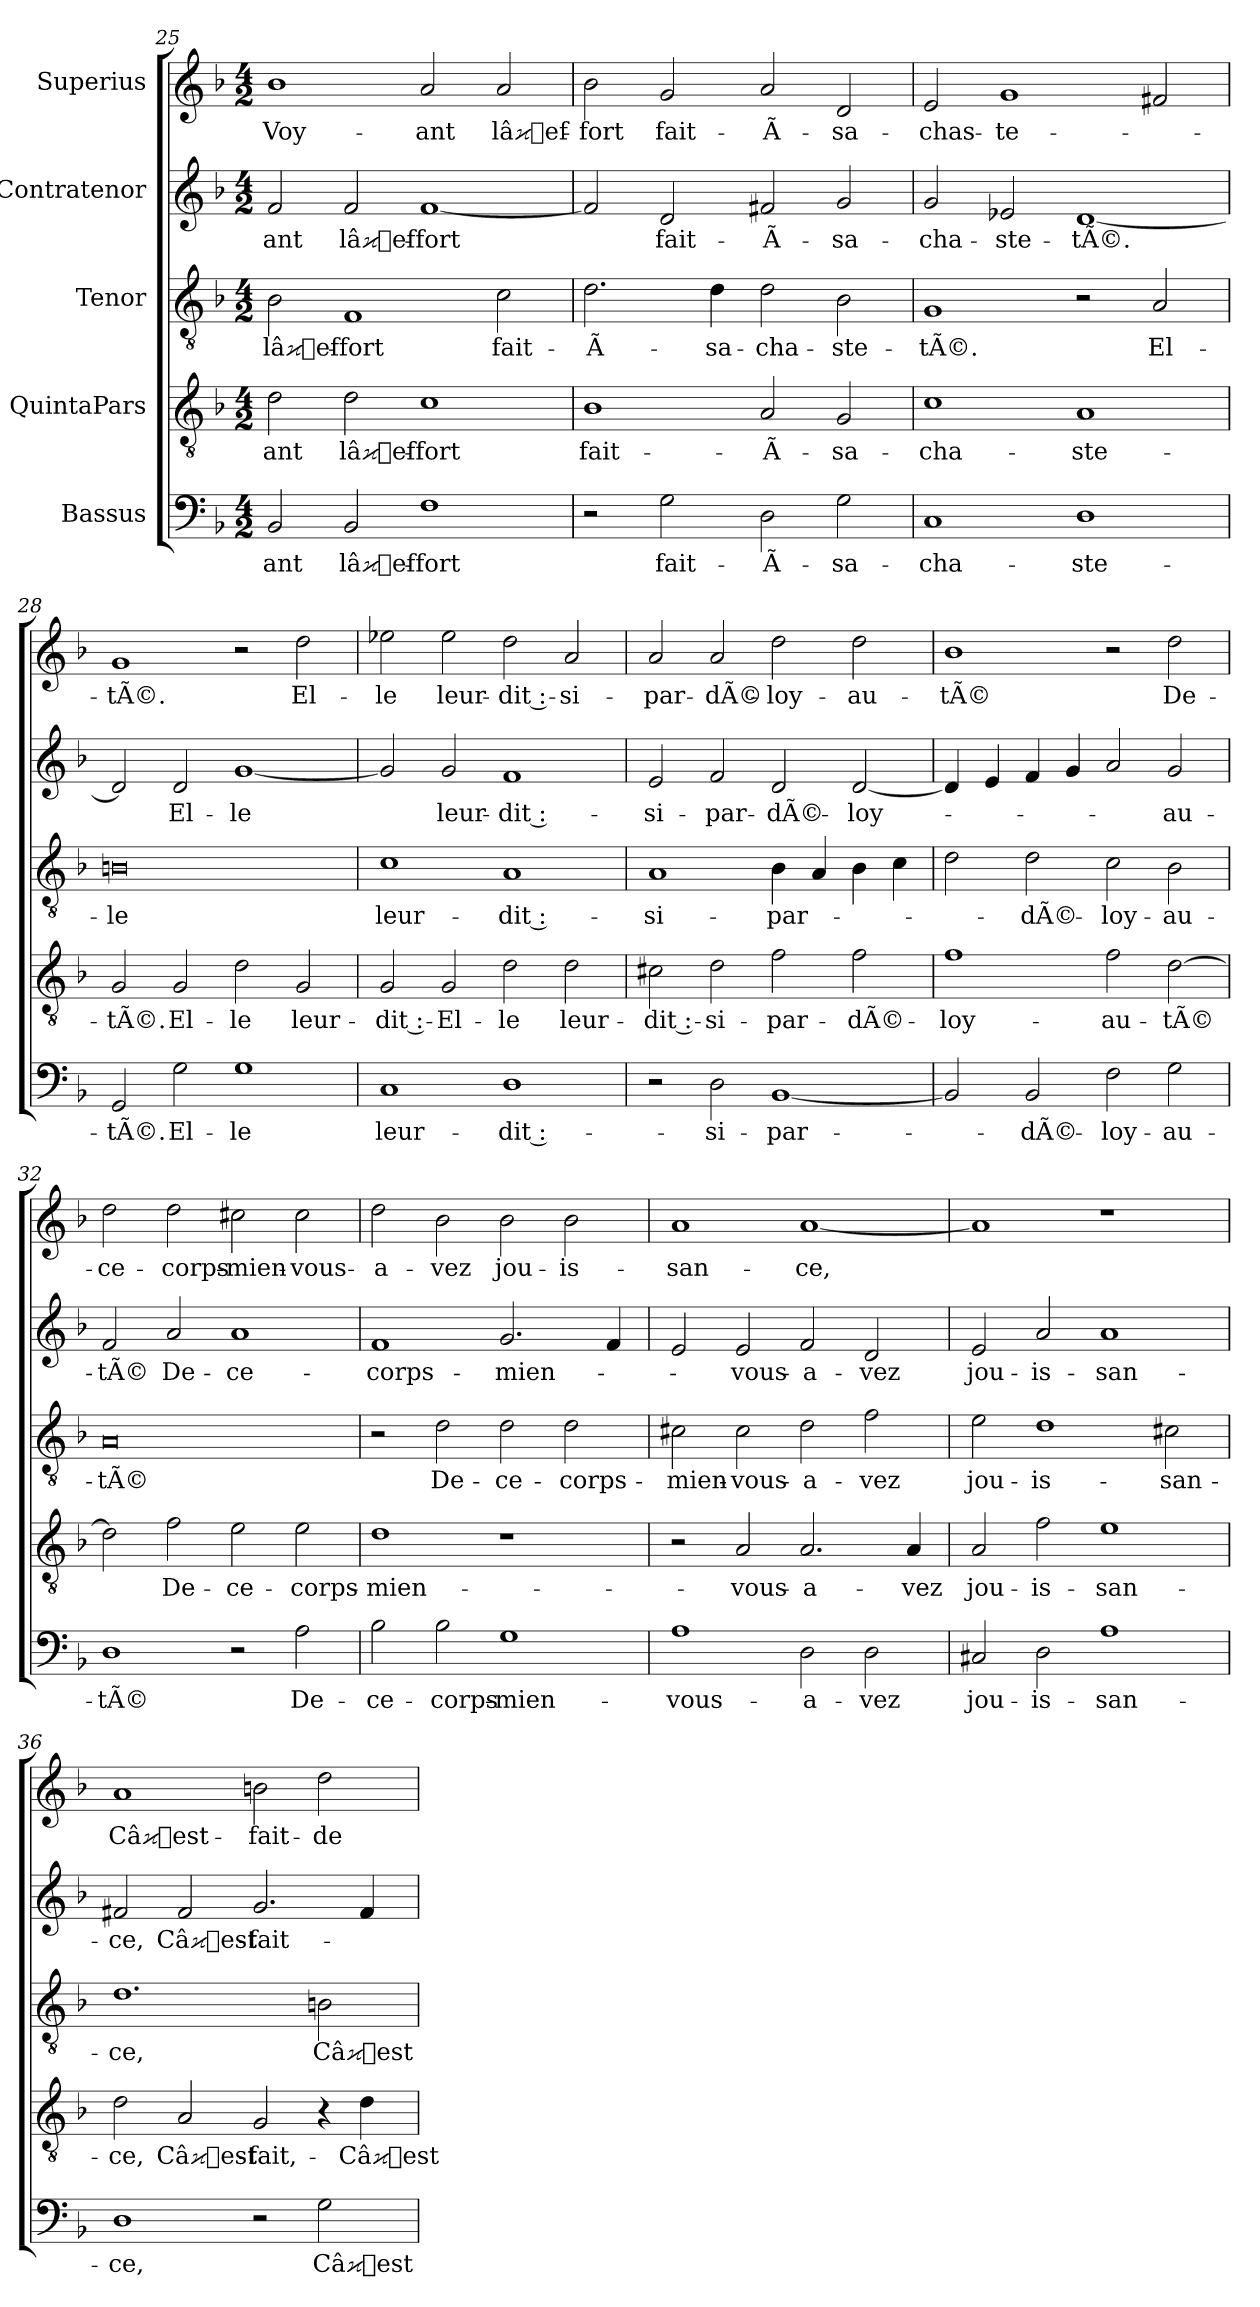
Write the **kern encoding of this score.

**kern	**text	**kern	**text	**kern	**text	**kern	**text	**kern	**text
*part5	*part5	*part4	*part4	*part3	*part3	*part2	*part2	*part1	*part1
*staff5	*staff5	*staff4	*staff4	*staff3	*staff3	*staff2	*staff2	*staff1	*staff1
*I"Bassus	*	*I"QuintaPars	*	*I"Tenor	*	*I"Contratenor	*	*I"Superius	*
*clefF4	*	*clefGv2	*	*clefGv2	*	*clefG2	*	*clefG2	*
*k[b-]	*	*k[b-]	*	*k[b-]	*	*k[b-]	*	*k[b-]	*
*M4/2	*	*M4/2	*	*M4/2	*	*M4/2	*	*M4/2	*
=25	=25	=25	=25	=25	=25	=25	=25	=25	=25
2BB-/	-ant	2d\	-ant	2B-\	lâef-	2f/	-ant	1b-\	Voy-
2BB-/	lâef-	2d\	lâef-	1F/	-fort	2f/	lâef-	.	.
1F\	-fort	1c\	-fort	.	.	[1f/	-fort	2a/	-ant
.	.	.	.	2c\	fait-	.	.	2a/	lâef-
=26	=26	=26	=26	=26	=26	=26	=26	=26	=26
2r	.	1B-\	fait-	2.d\	Ã-	2f/]	.	2b-\	-fort
2G\	fait-	.	.	.	.	2d/	fait-	2g/	fait-
.	.	.	.	4d\	sa-	.	.	.	.
2D\	Ã-	2A/	Ã-	2d\	cha-	2f#X/	Ã-	2a/	Ã-
2G\	sa-	2G/	sa-	2B-\	-ste-	2g/	sa-	2d/	sa-
=27	=27	=27	=27	=27	=27	=27	=27	=27	=27
1C/	cha-	1c\	cha-	1G/	-tÃ©.	2g/	cha-	2e/	chas-
.	.	.	.	.	.	2e-X/	-ste-	1g/	-te-
1D\	-ste-	1A/	-ste-	2r	.	[1d/	-tÃ©.	.	.
.	.	.	.	2A/	El-	.	.	2f#X/	.
=28	=28	=28	=28	=28	=28	=28	=28	=28	=28
2GG/	-tÃ©.	2G/	-tÃ©.	0Bn\	-le	2d/]	.	1g/	-tÃ©.
2G\	El-	2G/	El-	.	.	2d/	El-	.	.
1G\	-le	2d\	-le	.	.	[1g/	-le	2r	.
.	.	2G/	leur-	.	.	.	.	2dd\	El-
=29	=29	=29	=29	=29	=29	=29	=29	=29	=29
1C/	leur-	2G/	dit :-	1c\	leur-	2g/]	.	2ee-X\	-le
.	.	2G/	El-	.	.	2g/	leur-	2ee-\	leur-
1D\	dit :-	2d\	-le	1A/	dit :-	1f/	dit :-	2dd\	dit :-
.	.	2d\	leur-	.	.	.	.	2a/	si-
=30	=30	=30	=30	=30	=30	=30	=30	=30	=30
2r	.	2c#X\	dit :-	1A/	si-	2e/	si-	2a/	par-
2D\	si-	2d\	si-	.	.	2f/	par-	2a/	dÃ©-
[1BB-/	par-	2f\	par-	4B-\	par-	2d/	dÃ©-	2dd\	-loy-
.	.	.	.	4A/	.	.	.	.	.
.	.	2f\	dÃ©-	4B-\	.	[2d/	-loy-	2dd\	-au-
.	.	.	.	4c\	.	.	.	.	.
=31	=31	=31	=31	=31	=31	=31	=31	=31	=31
2BB-/]	.	1f\	-loy-	2d\	.	4d/]	.	1b-\	-tÃ©
.	.	.	.	.	.	4e/	.	.	.
2BB-/	dÃ©-	.	.	2d\	dÃ©-	4f/	.	.	.
.	.	.	.	.	.	4g/	.	.	.
2F\	-loy-	2f\	-au-	2c\	-loy-	2a/	.	2r	.
2G\	-au-	[2d\	-tÃ©	2B-\	-au-	2g/	-au-	2dd\	De-
=32	=32	=32	=32	=32	=32	=32	=32	=32	=32
1D\	-tÃ©	2d\]	.	0A/	-tÃ©	2f/	-tÃ©	2dd\	ce-
.	.	2f\	De-	.	.	2a/	De-	2dd\	corps-
2r	.	2e\	ce-	.	.	1a/	ce-	2cc#X\	mien-
2A\	De-	2e\	corps-	.	.	.	.	2cc#\	vous-
=33	=33	=33	=33	=33	=33	=33	=33	=33	=33
2B-\	ce-	1d\	mien-	2r	.	1f/	corps-	2dd\	a-
2B-\	corps-	.	.	2d\	De-	.	.	2b-\	-vez
1G\	mien-	1r	.	2d\	ce-	2.g/	mien-	2b-\	jou-
.	.	.	.	2d\	corps-	.	.	2b-\	-is-
.	.	.	.	.	.	4f/	.	.	.
=34	=34	=34	=34	=34	=34	=34	=34	=34	=34
1A\	vous-	2r	.	2c#X\	mien-	2e/	.	1a/	-san-
.	.	2A/	vous-	2c#\	vous-	2e/	vous-	.	.
2D\	a-	2.A/	a-	2d\	a-	2f/	a-	[1a/	-ce,
2D\	-vez	.	.	2f\	-vez	2d/	-vez	.	.
.	.	4A/	-vez	.	.	.	.	.	.
=35	=35	=35	=35	=35	=35	=35	=35	=35	=35
2C#X/	jou-	2A/	jou-	2e\	jou-	2e/	jou-	1a/]	.
2D\	-is-	2f\	-is-	1d\	-is-	2a/	-is-	.	.
1A\	-san-	1e\	-san-	.	.	1a/	-san-	1r	.
.	.	.	.	2c#X\	-san-	.	.	.	.
=36	=36	=36	=36	=36	=36	=36	=36	=36	=36
1D\	-ce,	2d\	-ce,	1.d\	-ce,	2f#X/	-ce,	1a/	Câest-
.	.	2A/	Câest-	.	.	2f#/	Câest-	.	.
2r	.	2G/	fait,-	.	.	2.g/	fait-	2bn\	fait-
2G\	Câest-	4r	.	2Bn\	Câest-	.	.	2dd\	de-
.	.	4d\	Câest-	.	.	4f#/	.	.	.
=	=	=	=	=	=	=	=	=	=
*-	*-	*-	*-	*-	*-	*-	*-	*-	*-
